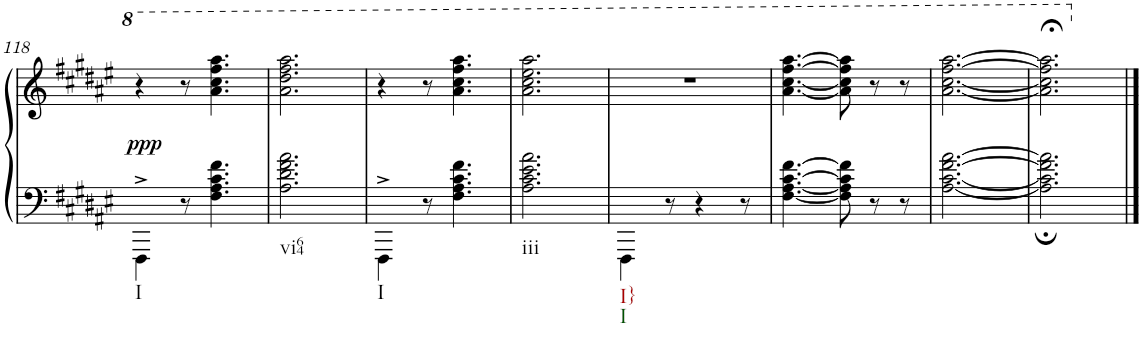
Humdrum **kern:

**kern	**kern	**dynam
*part1	*part1	*part1
*staff2	*staff1	*staff1/2
*I"Piano	*	*
*I'Pno.	*	*
!!LO:PB:g=z
*clefF4	*clefG2	*
*k[f#c#g#d#a#e#]	*k[f#c#g#d#a#e#]	*
*M6/8	*M6/8	*
=118	=118	=118
!LO:TX:b:t=I	!	!
!	!	!LO:DY:b
4FFF#^\	4r	ppp
8r	8r	.
4.F#\ 4.A#\ 4.c#\ 4.f#\	4.aa#\ 4.ccc#\ 4.fff#\ 4.aaa#\	.
=119	=119	=119
!LO:TX:b:t=vi64	!	!
2.A#\~ 2.d#\~ 2.f#\~ 2.a#\~	2.aa#\~ 2.ddd#\~ 2.fff#\~ 2.aaa#\~	.
=120	=120	=120
!LO:TX:b:t=I	!	!
4FFF#^\	4r	.
8r	8r	.
4.F#\ 4.A#\ 4.c#\ 4.f#\	4.aa#\ 4.ccc#\ 4.fff#\ 4.aaa#\	.
=121	=121	=121
!LO:TX:b:t=iii	!	!
2.A#\~ 2.c#\~ 2.e#\~ 2.a#\~	2.aa#\~ 2.ccc#\~ 2.eee#\~ 2.aaa#\~	.
=122	=122	=122
!LO:TX:b:t=I}	!	!
!LO:TX:b:t=I	!	!
4FFF#\	2.r	.
8r	.	.
4r	.	.
8r	.	.
=123	=123	=123
[4.F#\ [<4.A#\ [4.c#\ [4.f#\	[4.aa#\ [<4.ccc#\ [4.fff#\ [4.aaa#\	.
8F#\] 8A#\] 8c#\] 8f#\]	8aa#\] 8ccc#\] 8fff#\] 8aaa#\]	.
8r	8r	.
8r	8r	.
=124	=124	=124
[2.A#\~ [<2.c#\~ [2.f#\~ [2.a#\~	[2.aa#\~ [<2.ccc#\~ [2.fff#\~ [2.aaa#\~	.
=125	=125	=125
2.A#\]; 2.c#\]; 2.f#\]; 2.a#\];	2.aa#\];< 2.ccc#\];< 2.fff#\];< 2.aaa#\];<	.
==	==	==
*-	*-	*-
